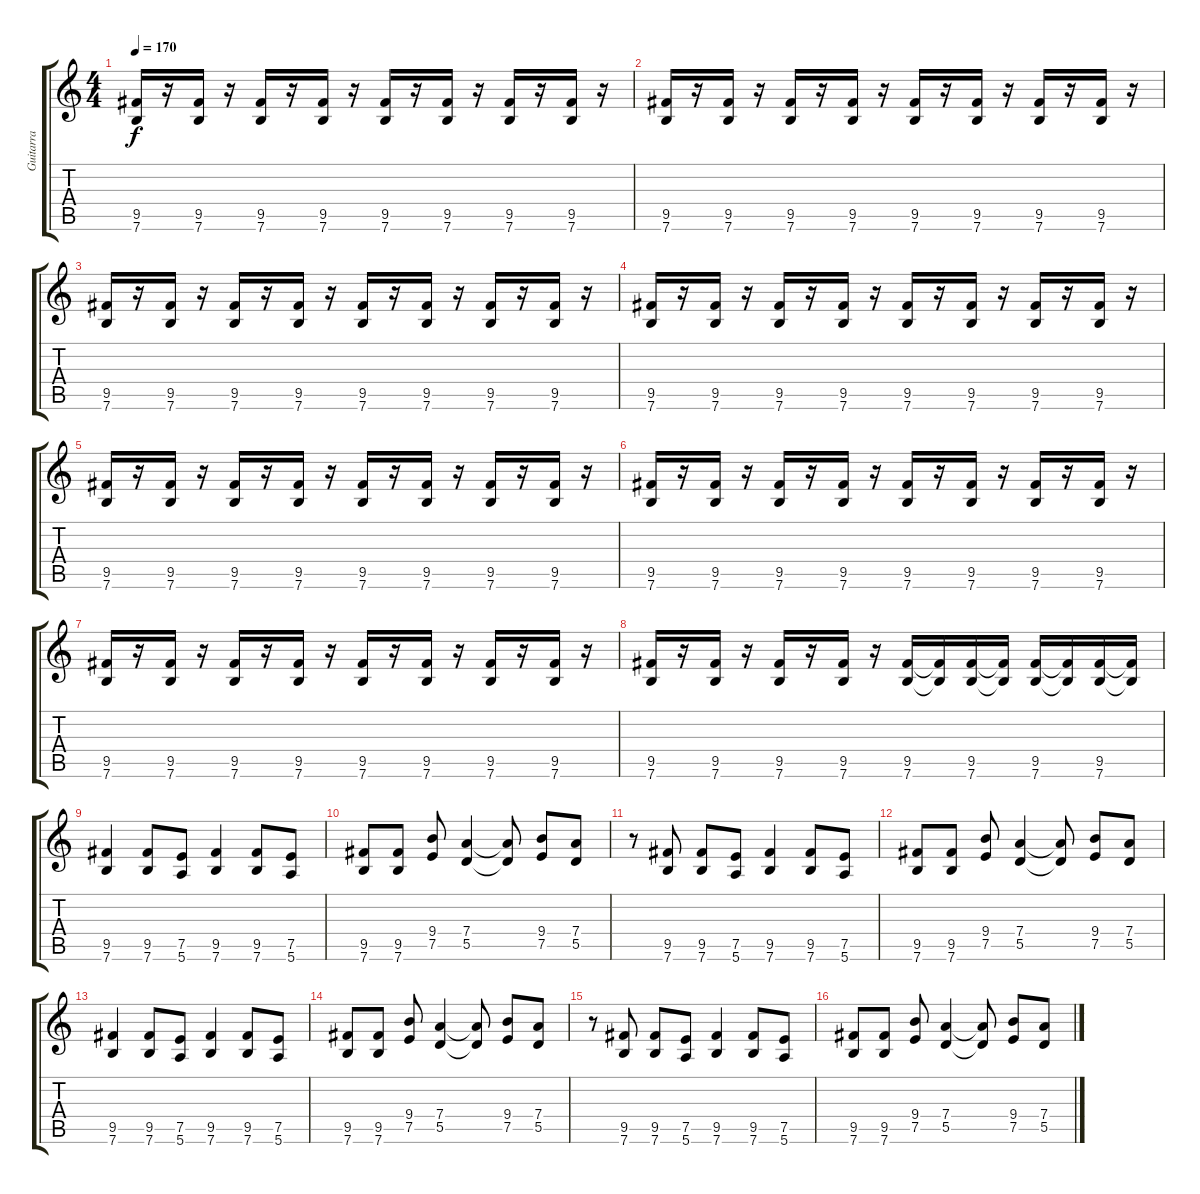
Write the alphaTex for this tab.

\track ("Guitarra" "Guitarra") {instrument distortionguitar}
\staff {score tabs}
\tuning (E4 B3 G3 D3 A2 E2) {hide}
\ts (4 4)
\tempo 170
\clef g2
\ks c
(9.5 7.6).16{dy f} r.16 (9.5 7.6).16 r.16 (9.5 7.6).16 r.16 (9.5 7.6).16 r.16 (9.5 7.6).16 r.16 (9.5 7.6).16 r.16 (9.5 7.6).16 r.16 (9.5 7.6).16 r.16 |
(9.5 7.6).16 r.16 (9.5 7.6).16 r.16 (9.5 7.6).16 r.16 (9.5 7.6).16 r.16 (9.5 7.6).16 r.16 (9.5 7.6).16 r.16 (9.5 7.6).16 r.16 (9.5 7.6).16 r.16 |
(9.5 7.6).16 r.16 (9.5 7.6).16 r.16 (9.5 7.6).16 r.16 (9.5 7.6).16 r.16 (9.5 7.6).16 r.16 (9.5 7.6).16 r.16 (9.5 7.6).16 r.16 (9.5 7.6).16 r.16 |
(9.5 7.6).16 r.16 (9.5 7.6).16 r.16 (9.5 7.6).16 r.16 (9.5 7.6).16 r.16 (9.5 7.6).16 r.16 (9.5 7.6).16 r.16 (9.5 7.6).16 r.16 (9.5 7.6).16 r.16 |
(9.5 7.6).16 r.16 (9.5 7.6).16 r.16 (9.5 7.6).16 r.16 (9.5 7.6).16 r.16 (9.5 7.6).16 r.16 (9.5 7.6).16 r.16 (9.5 7.6).16 r.16 (9.5 7.6).16 r.16 |
(9.5 7.6).16 r.16 (9.5 7.6).16 r.16 (9.5 7.6).16 r.16 (9.5 7.6).16 r.16 (9.5 7.6).16 r.16 (9.5 7.6).16 r.16 (9.5 7.6).16 r.16 (9.5 7.6).16 r.16 |
(9.5 7.6).16 r.16 (9.5 7.6).16 r.16 (9.5 7.6).16 r.16 (9.5 7.6).16 r.16 (9.5 7.6).16 r.16 (9.5 7.6).16 r.16 (9.5 7.6).16 r.16 (9.5 7.6).16 r.16 |
(9.5 7.6).16 r.16 (9.5 7.6).16 r.16 (9.5 7.6).16 r.16 (9.5 7.6).16 r.16 (9.5 7.6).16 (9.5{t} 7.6{t}).16 (9.5 7.6).16 (9.5{t} 7.6{t}).16 (9.5 7.6).16 (9.5{t} 7.6{t}).16 (9.5 7.6).16 (9.5{t} 7.6{t}).16 |
(9.5 7.6).4 (9.5 7.6).8 (7.5 5.6).8 (9.5 7.6).4 (9.5 7.6).8 (7.5 5.6).8 |
(9.5 7.6).8 (9.5 7.6).8 (9.4 7.5).8 (7.4 5.5).4 (7.4{t} 5.5{t}).8 (9.4 7.5).8 (7.4 5.5).8 |
r.8 (9.5 7.6).8 (9.5 7.6).8 (7.5 5.6).8 (9.5 7.6).4 (9.5 7.6).8 (7.5 5.6).8 |
(9.5 7.6).8 (9.5 7.6).8 (9.4 7.5).8 (7.4 5.5).4 (7.4{t} 5.5{t}).8 (9.4 7.5).8 (7.4 5.5).8 |
(9.5 7.6).4 (9.5 7.6).8 (7.5 5.6).8 (9.5 7.6).4 (9.5 7.6).8 (7.5 5.6).8 |
(9.5 7.6).8 (9.5 7.6).8 (9.4 7.5).8 (7.4 5.5).4 (7.4{t} 5.5{t}).8 (9.4 7.5).8 (7.4 5.5).8 |
r.8 (9.5 7.6).8 (9.5 7.6).8 (7.5 5.6).8 (9.5 7.6).4 (9.5 7.6).8 (7.5 5.6).8 |
(9.5 7.6).8 (9.5 7.6).8 (9.4 7.5).8 (7.4 5.5).4 (7.4{t} 5.5{t}).8 (9.4 7.5).8 (7.4 5.5).8
